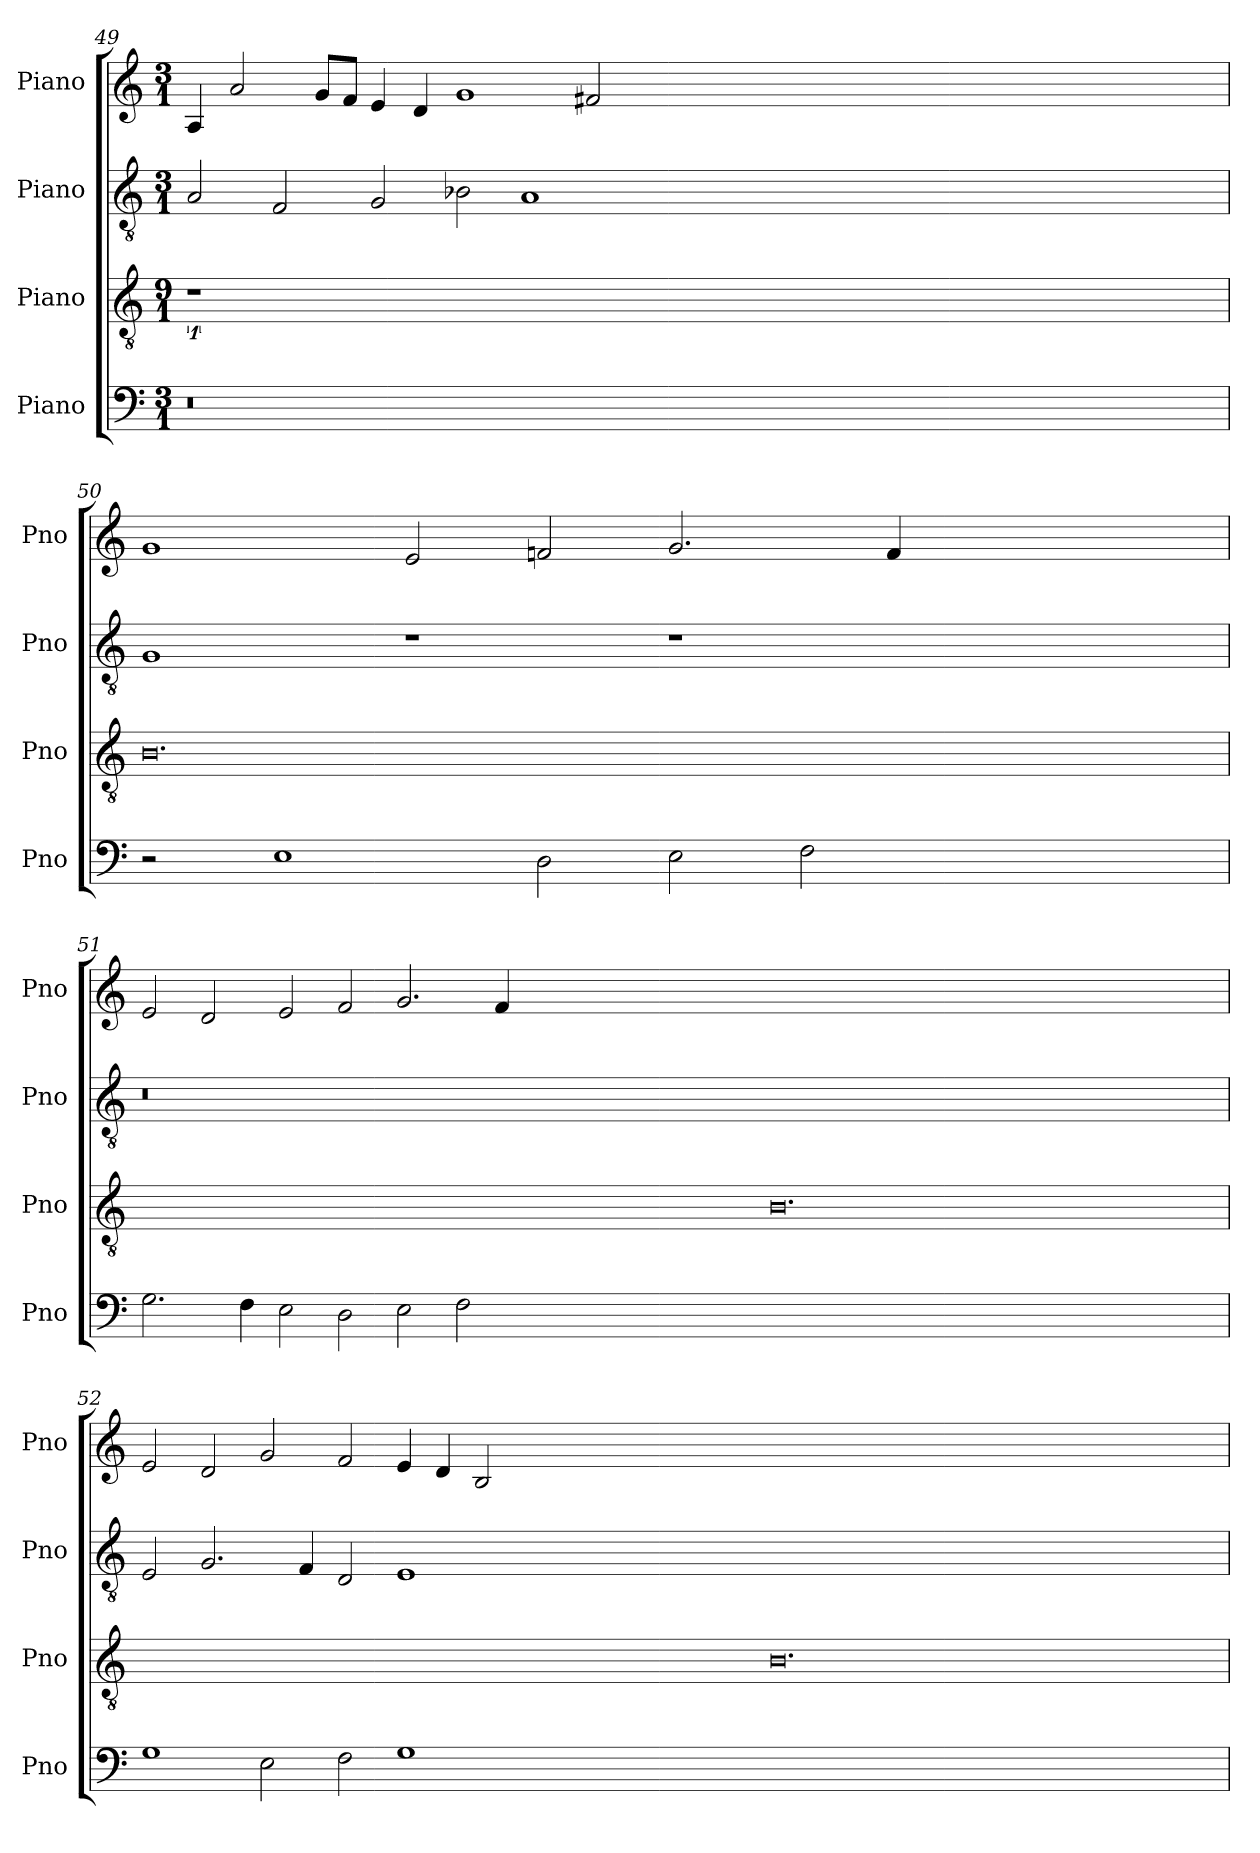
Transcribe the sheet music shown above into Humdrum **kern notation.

**kern	**kern	**kern	**kern
*part4	*part3	*part2	*part1
*staff4	*staff3	*staff2	*staff1
*I"Piano	*I"Piano	*I"Piano	*I"Piano
*I'Pno	*I'Pno	*I'Pno	*I'Pno
!!LO:PB:g=z
*clefF4	*clefGv2	*clefGv2	*clefG2
*k[]	*k[]	*k[]	*k[]
*M3/1	*M9/1	*M3/1	*M3/1
=49	=49	=49	=49
0.r	1%9r	2A/	4A/
.	.	.	2a/
.	.	2F/	.
.	.	.	8g/L
.	.	.	8f/J
.	.	2G/	4e/
.	.	.	4d/
.	.	2B-X\	1g
.	.	1A	.
.	.	.	2f#X/
00.ryy	.	00.ryy	00.ryy
00.ryy	00.ryy	00.ryy	00.ryy
!!LO:LB:g=z
=50	=50	=50	=50
2r	0.B	1G	1g
1E	.	.	.
.	.	1r	2e/
2D\	.	.	2fn/
2E\	.	1r	2.g/
2F\	.	.	.
.	.	.	4f/
1.ryy	1.ryy	1.ryy	1.ryy
!!LO:LB:g=z
=51	=51	=51	=51
2.G\	000ryy	0.r	2e/
.	.	.	2d/
4F\	.	.	.
2E\	.	.	2e/
2D\	.	.	2f/
2E\	.	.	2.g/
2F\	.	.	.
.	.	.	4f/
00.ryy	.	00.ryy	00.ryy
.	0.B	.	.
00ryy	.	00ryy	00ryy
.	1.ryy	.	.
.	1ryy	.	.
2ryy	.	2ryy	2ryy
!!LO:LB:g=z
=52	=52	=52	=52
1G	000ryy	2E/	2e/
.	.	2.G/	2d/
2E\	.	.	2g/
.	.	4F/	.
2F\	.	2D/	2f/
1G	.	1E	4e/
.	.	.	4d/
.	.	.	2B/
00.ryy	.	00.ryy	00.ryy
.	0.B	.	.
00ryy	.	00ryy	00ryy
.	1.ryy	.	.
.	1ryy	.	.
2ryy	.	2ryy	2ryy
=	=	=	=
*-	*-	*-	*-
